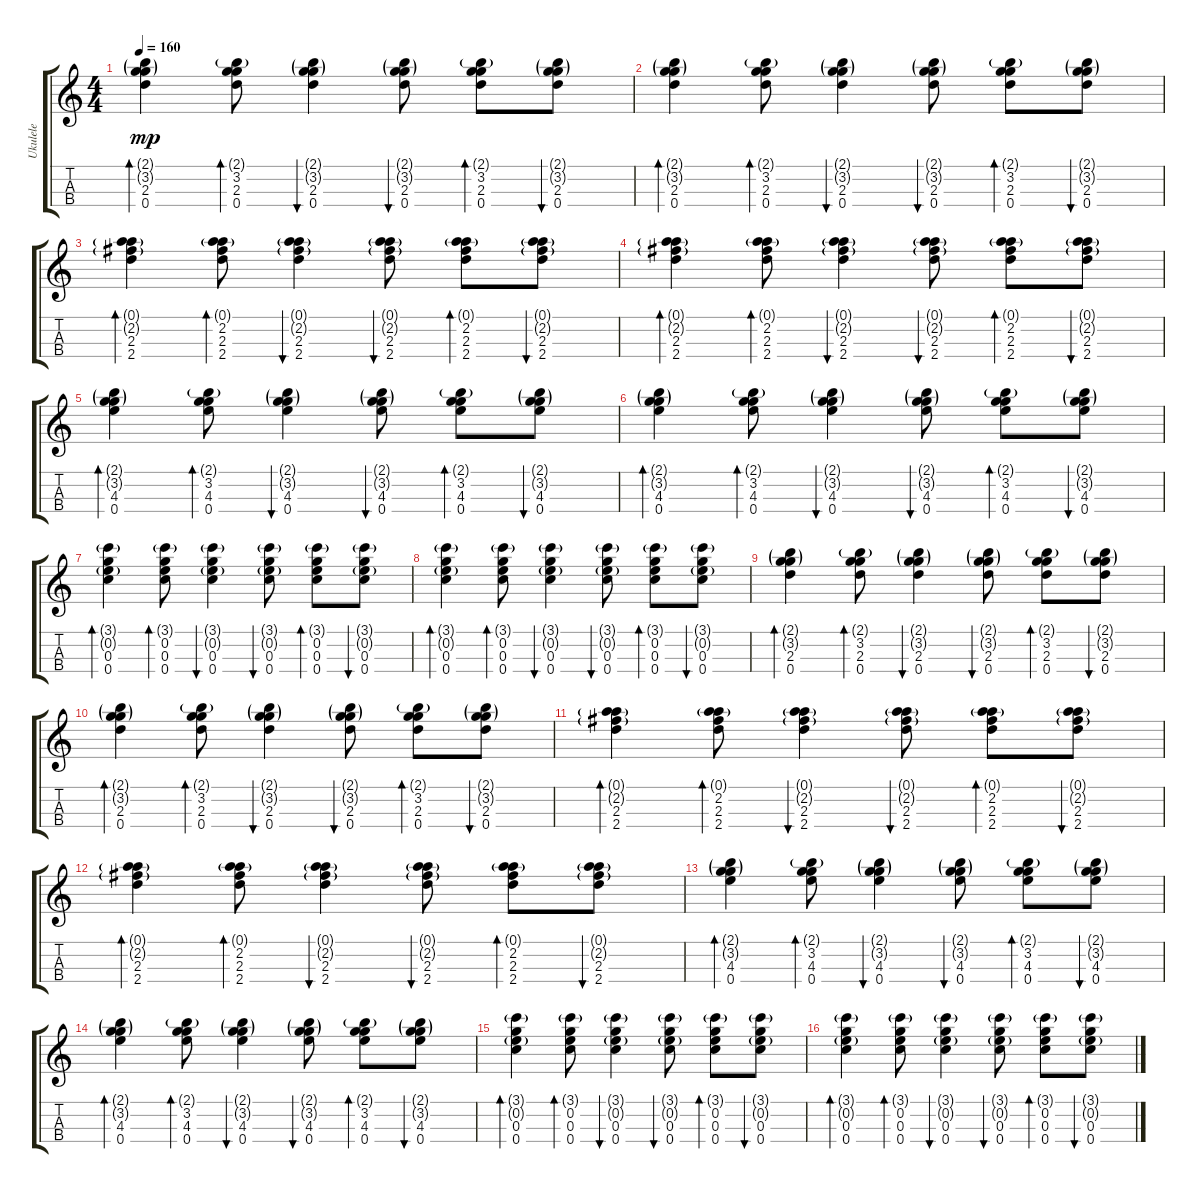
\track ("Ukulele" "Ukulele") {instrument acousticguitarnylon}
\staff {score tabs}
\tuning (A4 E4 C4 G4) {hide}
\ts (4 4)
\tempo 160
\clef g2
\ks c
(2.1{g} 3.2{g} 2.3 0.4).4{bd 60 dy mp} (2.1{g} 3.2 2.3 0.4).8{bd 60} (2.1{g} 3.2{g} 2.3 0.4).4{bu 60} (2.1{g} 3.2{g} 2.3 0.4).8{bu 60} (2.1{g} 3.2 2.3 0.4).8{bd 60} (2.1{g} 3.2{g} 2.3 0.4).8{bu 60} |
(2.1{g} 3.2{g} 2.3 0.4).4{bd 60} (2.1{g} 3.2 2.3 0.4).8{bd 60} (2.1{g} 3.2{g} 2.3 0.4).4{bu 60} (2.1{g} 3.2{g} 2.3 0.4).8{bu 60} (2.1{g} 3.2 2.3 0.4).8{bd 60} (2.1{g} 3.2{g} 2.3 0.4).8{bu 60} |
(0.1{g} 2.2{g} 2.3 2.4).4{bd 60} (0.1{g} 2.2 2.3 2.4).8{bd 60} (0.1{g} 2.2{g} 2.3 2.4).4{bu 60} (0.1{g} 2.2{g} 2.3 2.4).8{bu 60} (0.1{g} 2.2 2.3 2.4).8{bd 60} (0.1{g} 2.2{g} 2.3 2.4).8{bu 60} |
(0.1{g} 2.2{g} 2.3 2.4).4{bd 60} (0.1{g} 2.2 2.3 2.4).8{bd 60} (0.1{g} 2.2{g} 2.3 2.4).4{bu 60} (0.1{g} 2.2{g} 2.3 2.4).8{bu 60} (0.1{g} 2.2 2.3 2.4).8{bd 60} (0.1{g} 2.2{g} 2.3 2.4).8{bu 60} |
(2.1{g} 3.2{g} 4.3 0.4).4{bd 60} (2.1{g} 3.2 4.3 0.4).8{bd 60} (2.1{g} 3.2{g} 4.3 0.4).4{bu 60} (2.1{g} 3.2{g} 4.3 0.4).8{bu 60} (2.1{g} 3.2 4.3 0.4).8{bd 60} (2.1{g} 3.2{g} 4.3 0.4).8{bu 60} |
(2.1{g} 3.2{g} 4.3 0.4).4{bd 60} (2.1{g} 3.2 4.3 0.4).8{bd 60} (2.1{g} 3.2{g} 4.3 0.4).4{bu 60} (2.1{g} 3.2{g} 4.3 0.4).8{bu 60} (2.1{g} 3.2 4.3 0.4).8{bd 60} (2.1{g} 3.2{g} 4.3 0.4).8{bu 60} |
(3.1{g} 0.2{g} 0.3 0.4).4{bd 60} (3.1{g} 0.2 0.3 0.4).8{bd 60} (3.1{g} 0.2{g} 0.3 0.4).4{bu 60} (3.1{g} 0.2{g} 0.3 0.4).8{bu 60} (3.1{g} 0.2 0.3 0.4).8{bd 60} (3.1{g} 0.2{g} 0.3 0.4).8{bu 60} |
(3.1{g} 0.2{g} 0.3 0.4).4{bd 60} (3.1{g} 0.2 0.3 0.4).8{bd 60} (3.1{g} 0.2{g} 0.3 0.4).4{bu 60} (3.1{g} 0.2{g} 0.3 0.4).8{bu 60} (3.1{g} 0.2 0.3 0.4).8{bd 60} (3.1{g} 0.2{g} 0.3 0.4).8{bu 60} |
(2.1{g} 3.2{g} 2.3 0.4).4{bd 60} (2.1{g} 3.2 2.3 0.4).8{bd 60} (2.1{g} 3.2{g} 2.3 0.4).4{bu 60} (2.1{g} 3.2{g} 2.3 0.4).8{bu 60} (2.1{g} 3.2 2.3 0.4).8{bd 60} (2.1{g} 3.2{g} 2.3 0.4).8{bu 60} |
(2.1{g} 3.2{g} 2.3 0.4).4{bd 60} (2.1{g} 3.2 2.3 0.4).8{bd 60} (2.1{g} 3.2{g} 2.3 0.4).4{bu 60} (2.1{g} 3.2{g} 2.3 0.4).8{bu 60} (2.1{g} 3.2 2.3 0.4).8{bd 60} (2.1{g} 3.2{g} 2.3 0.4).8{bu 60} |
(0.1{g} 2.2{g} 2.3 2.4).4{bd 60} (0.1{g} 2.2 2.3 2.4).8{bd 60} (0.1{g} 2.2{g} 2.3 2.4).4{bu 60} (0.1{g} 2.2{g} 2.3 2.4).8{bu 60} (0.1{g} 2.2 2.3 2.4).8{bd 60} (0.1{g} 2.2{g} 2.3 2.4).8{bu 60} |
(0.1{g} 2.2{g} 2.3 2.4).4{bd 60} (0.1{g} 2.2 2.3 2.4).8{bd 60} (0.1{g} 2.2{g} 2.3 2.4).4{bu 60} (0.1{g} 2.2{g} 2.3 2.4).8{bu 60} (0.1{g} 2.2 2.3 2.4).8{bd 60} (0.1{g} 2.2{g} 2.3 2.4).8{bu 60} |
(2.1{g} 3.2{g} 4.3 0.4).4{bd 60} (2.1{g} 3.2 4.3 0.4).8{bd 60} (2.1{g} 3.2{g} 4.3 0.4).4{bu 60} (2.1{g} 3.2{g} 4.3 0.4).8{bu 60} (2.1{g} 3.2 4.3 0.4).8{bd 60} (2.1{g} 3.2{g} 4.3 0.4).8{bu 60} |
(2.1{g} 3.2{g} 4.3 0.4).4{bd 60} (2.1{g} 3.2 4.3 0.4).8{bd 60} (2.1{g} 3.2{g} 4.3 0.4).4{bu 60} (2.1{g} 3.2{g} 4.3 0.4).8{bu 60} (2.1{g} 3.2 4.3 0.4).8{bd 60} (2.1{g} 3.2{g} 4.3 0.4).8{bu 60} |
(3.1{g} 0.2{g} 0.3 0.4).4{bd 60} (3.1{g} 0.2 0.3 0.4).8{bd 60} (3.1{g} 0.2{g} 0.3 0.4).4{bu 60} (3.1{g} 0.2{g} 0.3 0.4).8{bu 60} (3.1{g} 0.2 0.3 0.4).8{bd 60} (3.1{g} 0.2{g} 0.3 0.4).8{bu 60} |
(3.1{g} 0.2{g} 0.3 0.4).4{bd 60} (3.1{g} 0.2 0.3 0.4).8{bd 60} (3.1{g} 0.2{g} 0.3 0.4).4{bu 60} (3.1{g} 0.2{g} 0.3 0.4).8{bu 60} (3.1{g} 0.2 0.3 0.4).8{bd 60} (3.1{g} 0.2{g} 0.3 0.4).8{bu 60}
